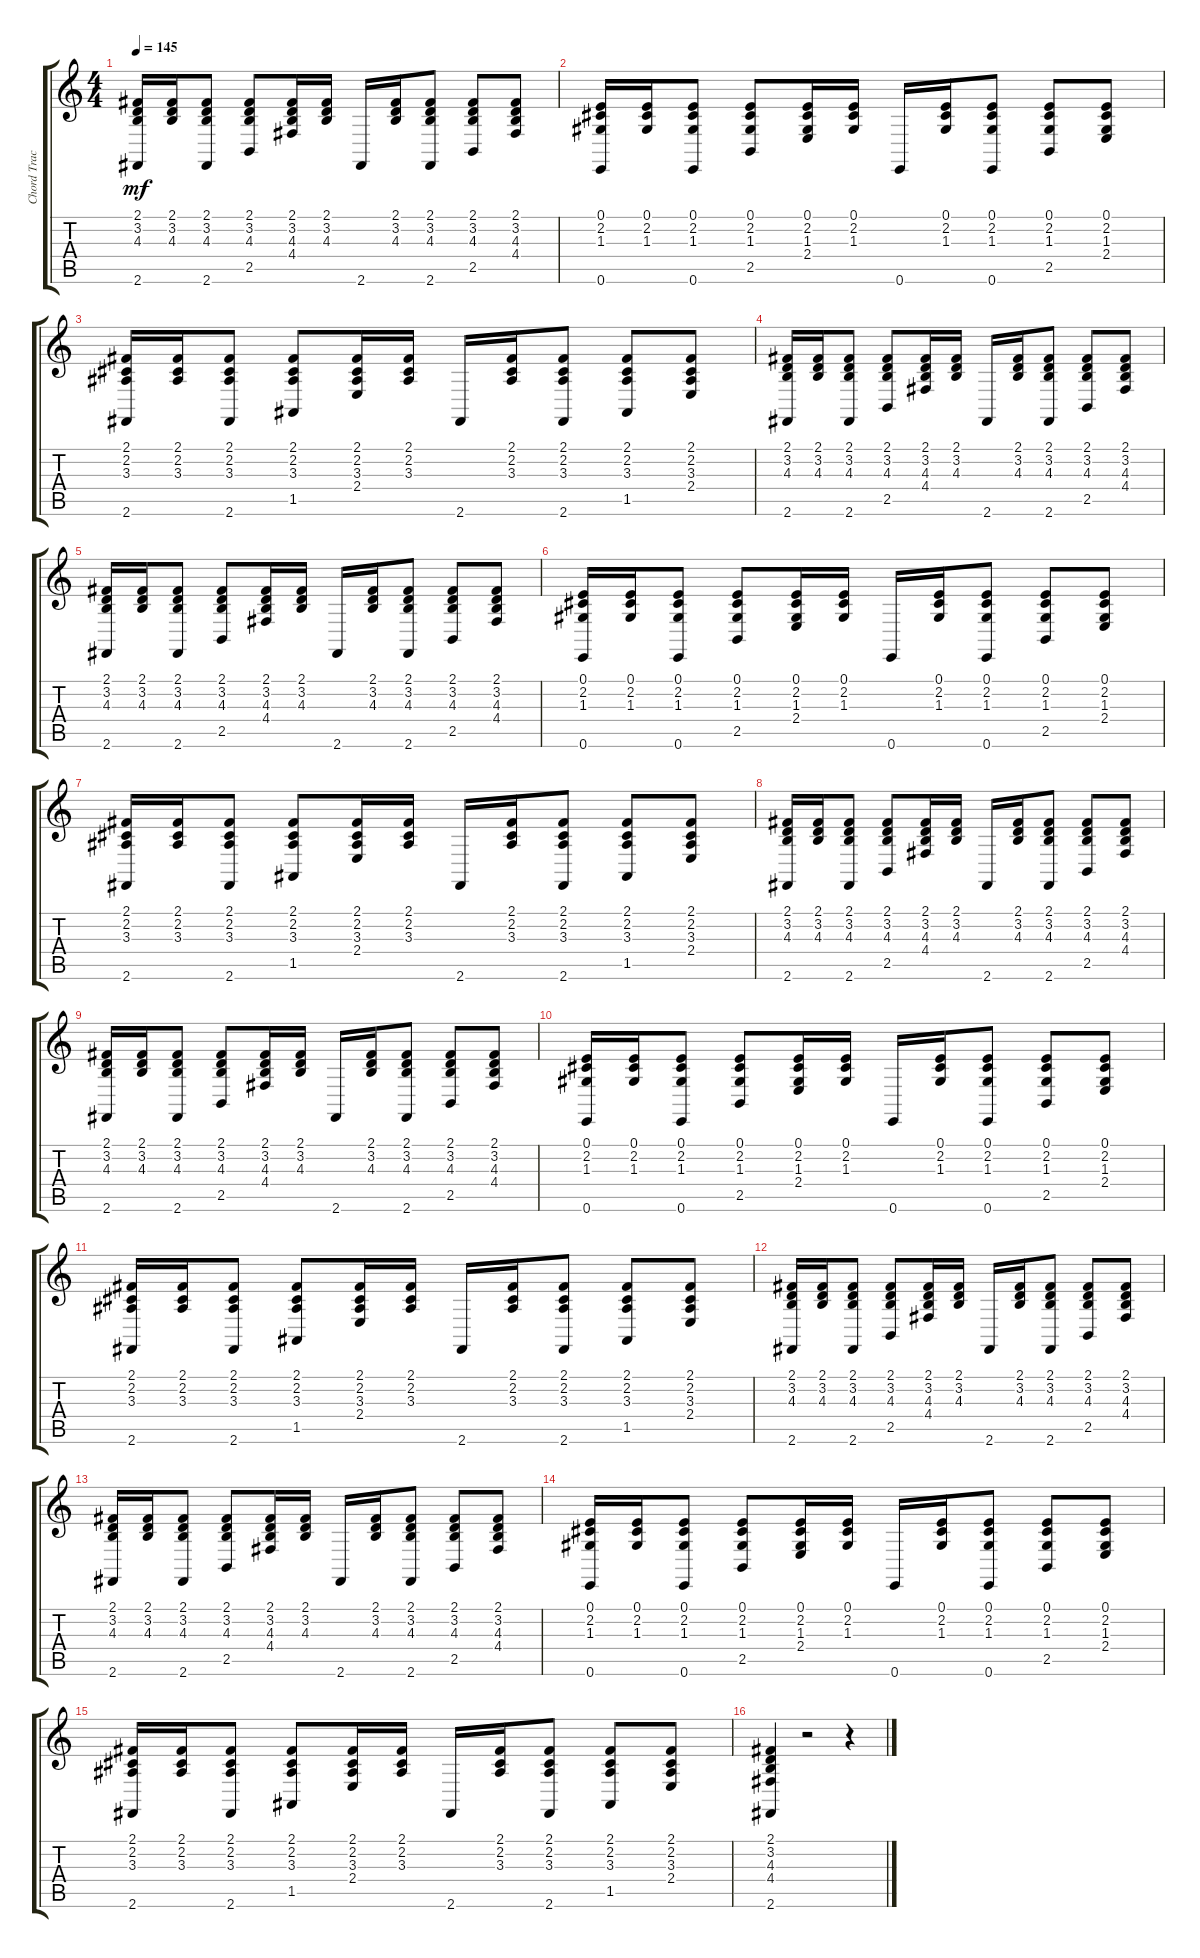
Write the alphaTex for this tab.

\track ("Chord Track" "Chord Trac") {instrument honkytonkpiano}
\staff {score tabs}
\tuning (E4 B3 G3 D3 A2 E2) {hide}
\ts (4 4)
\tempo 145
\clef g2
\ks c
(2.1 3.2 4.3 2.6).16{dy mf} (2.1 3.2 4.3).16 (2.1 3.2 4.3 2.6).8 (2.1 3.2 4.3 2.5).8 (2.1 3.2 4.3 4.4).16 (2.1 3.2 4.3).16 2.6.16 (2.1 3.2 4.3).16 (2.1 3.2 4.3 2.6).8 (2.1 3.2 4.3 2.5).8 (2.1 3.2 4.3 4.4).8 |
(0.1 2.2 1.3 0.6).16 (0.1 2.2 1.3).16 (0.1 2.2 1.3 0.6).8 (0.1 2.2 1.3 2.5).8 (0.1 2.2 1.3 2.4).16 (0.1 2.2 1.3).16 0.6.16 (0.1 2.2 1.3).16 (0.1 2.2 1.3 0.6).8 (0.1 2.2 1.3 2.5).8 (0.1 2.2 1.3 2.4).8 |
(2.1 2.2 3.3 2.6).16 (2.1 2.2 3.3).16 (2.1 2.2 3.3 2.6).8 (2.1 2.2 3.3 1.5).8 (2.1 2.2 3.3 2.4).16 (2.1 2.2 3.3).16 2.6.16 (2.1 2.2 3.3).16 (2.1 2.2 3.3 2.6).8 (2.1 2.2 3.3 1.5).8 (2.1 2.2 3.3 2.4).8 |
(2.1 3.2 4.3 2.6).16 (2.1 3.2 4.3).16 (2.1 3.2 4.3 2.6).8 (2.1 3.2 4.3 2.5).8 (2.1 3.2 4.3 4.4).16 (2.1 3.2 4.3).16 2.6.16 (2.1 3.2 4.3).16 (2.1 3.2 4.3 2.6).8 (2.1 3.2 4.3 2.5).8 (2.1 3.2 4.3 4.4).8 |
(2.1 3.2 4.3 2.6).16 (2.1 3.2 4.3).16 (2.1 3.2 4.3 2.6).8 (2.1 3.2 4.3 2.5).8 (2.1 3.2 4.3 4.4).16 (2.1 3.2 4.3).16 2.6.16 (2.1 3.2 4.3).16 (2.1 3.2 4.3 2.6).8 (2.1 3.2 4.3 2.5).8 (2.1 3.2 4.3 4.4).8 |
(0.1 2.2 1.3 0.6).16 (0.1 2.2 1.3).16 (0.1 2.2 1.3 0.6).8 (0.1 2.2 1.3 2.5).8 (0.1 2.2 1.3 2.4).16 (0.1 2.2 1.3).16 0.6.16 (0.1 2.2 1.3).16 (0.1 2.2 1.3 0.6).8 (0.1 2.2 1.3 2.5).8 (0.1 2.2 1.3 2.4).8 |
(2.1 2.2 3.3 2.6).16 (2.1 2.2 3.3).16 (2.1 2.2 3.3 2.6).8 (2.1 2.2 3.3 1.5).8 (2.1 2.2 3.3 2.4).16 (2.1 2.2 3.3).16 2.6.16 (2.1 2.2 3.3).16 (2.1 2.2 3.3 2.6).8 (2.1 2.2 3.3 1.5).8 (2.1 2.2 3.3 2.4).8 |
(2.1 3.2 4.3 2.6).16 (2.1 3.2 4.3).16 (2.1 3.2 4.3 2.6).8 (2.1 3.2 4.3 2.5).8 (2.1 3.2 4.3 4.4).16 (2.1 3.2 4.3).16 2.6.16 (2.1 3.2 4.3).16 (2.1 3.2 4.3 2.6).8 (2.1 3.2 4.3 2.5).8 (2.1 3.2 4.3 4.4).8 |
(2.1 3.2 4.3 2.6).16 (2.1 3.2 4.3).16 (2.1 3.2 4.3 2.6).8 (2.1 3.2 4.3 2.5).8 (2.1 3.2 4.3 4.4).16 (2.1 3.2 4.3).16 2.6.16 (2.1 3.2 4.3).16 (2.1 3.2 4.3 2.6).8 (2.1 3.2 4.3 2.5).8 (2.1 3.2 4.3 4.4).8 |
(0.1 2.2 1.3 0.6).16 (0.1 2.2 1.3).16 (0.1 2.2 1.3 0.6).8 (0.1 2.2 1.3 2.5).8 (0.1 2.2 1.3 2.4).16 (0.1 2.2 1.3).16 0.6.16 (0.1 2.2 1.3).16 (0.1 2.2 1.3 0.6).8 (0.1 2.2 1.3 2.5).8 (0.1 2.2 1.3 2.4).8 |
(2.1 2.2 3.3 2.6).16 (2.1 2.2 3.3).16 (2.1 2.2 3.3 2.6).8 (2.1 2.2 3.3 1.5).8 (2.1 2.2 3.3 2.4).16 (2.1 2.2 3.3).16 2.6.16 (2.1 2.2 3.3).16 (2.1 2.2 3.3 2.6).8 (2.1 2.2 3.3 1.5).8 (2.1 2.2 3.3 2.4).8 |
(2.1 3.2 4.3 2.6).16 (2.1 3.2 4.3).16 (2.1 3.2 4.3 2.6).8 (2.1 3.2 4.3 2.5).8 (2.1 3.2 4.3 4.4).16 (2.1 3.2 4.3).16 2.6.16 (2.1 3.2 4.3).16 (2.1 3.2 4.3 2.6).8 (2.1 3.2 4.3 2.5).8 (2.1 3.2 4.3 4.4).8 |
(2.1 3.2 4.3 2.6).16 (2.1 3.2 4.3).16 (2.1 3.2 4.3 2.6).8 (2.1 3.2 4.3 2.5).8 (2.1 3.2 4.3 4.4).16 (2.1 3.2 4.3).16 2.6.16 (2.1 3.2 4.3).16 (2.1 3.2 4.3 2.6).8 (2.1 3.2 4.3 2.5).8 (2.1 3.2 4.3 4.4).8 |
(0.1 2.2 1.3 0.6).16 (0.1 2.2 1.3).16 (0.1 2.2 1.3 0.6).8 (0.1 2.2 1.3 2.5).8 (0.1 2.2 1.3 2.4).16 (0.1 2.2 1.3).16 0.6.16 (0.1 2.2 1.3).16 (0.1 2.2 1.3 0.6).8 (0.1 2.2 1.3 2.5).8 (0.1 2.2 1.3 2.4).8 |
(2.1 2.2 3.3 2.6).16 (2.1 2.2 3.3).16 (2.1 2.2 3.3 2.6).8 (2.1 2.2 3.3 1.5).8 (2.1 2.2 3.3 2.4).16 (2.1 2.2 3.3).16 2.6.16 (2.1 2.2 3.3).16 (2.1 2.2 3.3 2.6).8 (2.1 2.2 3.3 1.5).8 (2.1 2.2 3.3 2.4).8 |
(2.1 3.2 4.3 4.4 2.6).4 r.2 r.4
